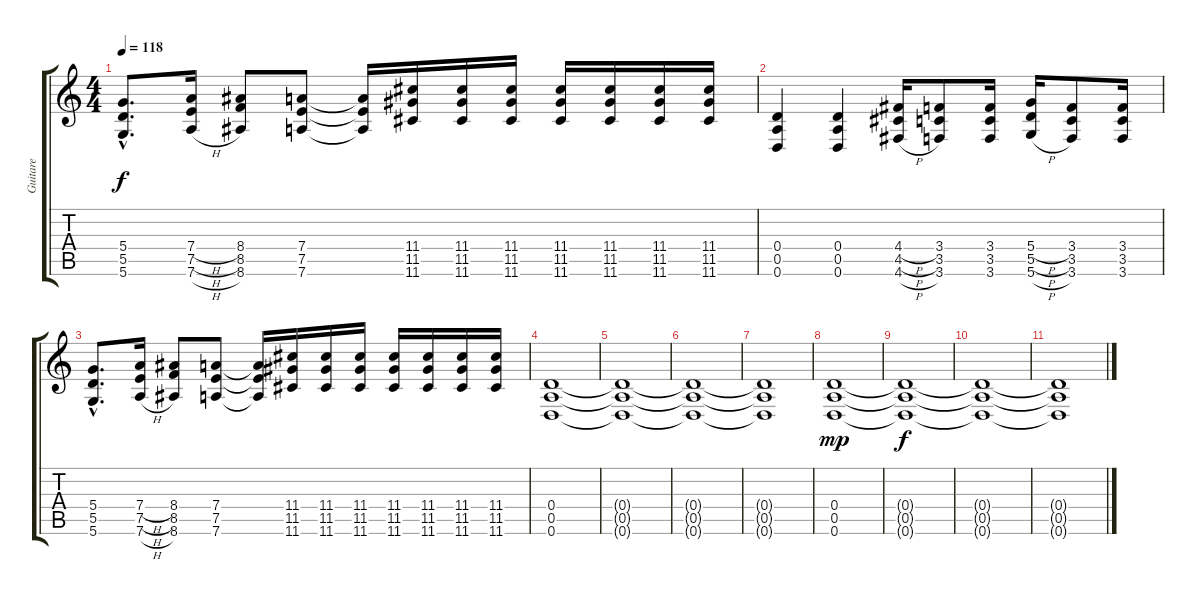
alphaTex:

\track ("Guitare" "Guitare") {instrument distortionguitar}
\staff {score tabs}
\tuning (E4 B3 G3 D3 A2 D2) {hide}
\ts (4 4)
\tempo 118
\clef g2
\ks c
(5.4{hac} 5.5{hac} 5.6{hac}).8{d dy f} (7.4{h} 7.5{h} 7.6{h}).16 (8.4 8.5 8.6).8 (7.4 7.5 7.6).8 (7.4{t} 7.5{t} 7.6{t}).16 (11.4 11.5 11.6).16 (11.4 11.5 11.6).16 (11.4 11.5 11.6).16 (11.4 11.5 11.6).16 (11.4 11.5 11.6).16 (11.4 11.5 11.6).16 (11.4 11.5 11.6).16 |
(0.4 0.5 0.6).4 (0.4 0.5 0.6).4 (4.4{h} 4.5{h} 4.6{h}).16 (3.4 3.5 3.6).8 (3.4 3.5 3.6).16 (5.4{h} 5.5{h} 5.6{h}).16 (3.4 3.5 3.6).8 (3.4 3.5 3.6).16 |
(5.4{hac} 5.5{hac} 5.6{hac}).8{d} (7.4{h} 7.5{h} 7.6{h}).16 (8.4 8.5 8.6).8 (7.4 7.5 7.6).8 (7.4{t} 7.5{t} 7.6{t}).16 (11.4 11.5 11.6).16 (11.4 11.5 11.6).16 (11.4 11.5 11.6).16 (11.4 11.5 11.6).16 (11.4 11.5 11.6).16 (11.4 11.5 11.6).16 (11.4 11.5 11.6).16 |
(0.4 0.5 0.6).1 |
(0.4{t} 0.5{t} 0.6{t}).1 |
(0.4{t} 0.5{t} 0.6{t}).1 |
(0.4{t} 0.5{t} 0.6{t}).1 |
(0.4 0.5 0.6).1{dy mp} |
(0.4{t} 0.5{t} 0.6{t}).1{dy f} |
(0.4{t} 0.5{t} 0.6{t}).1 |
(0.4{t} 0.5{t} 0.6{t}).1
